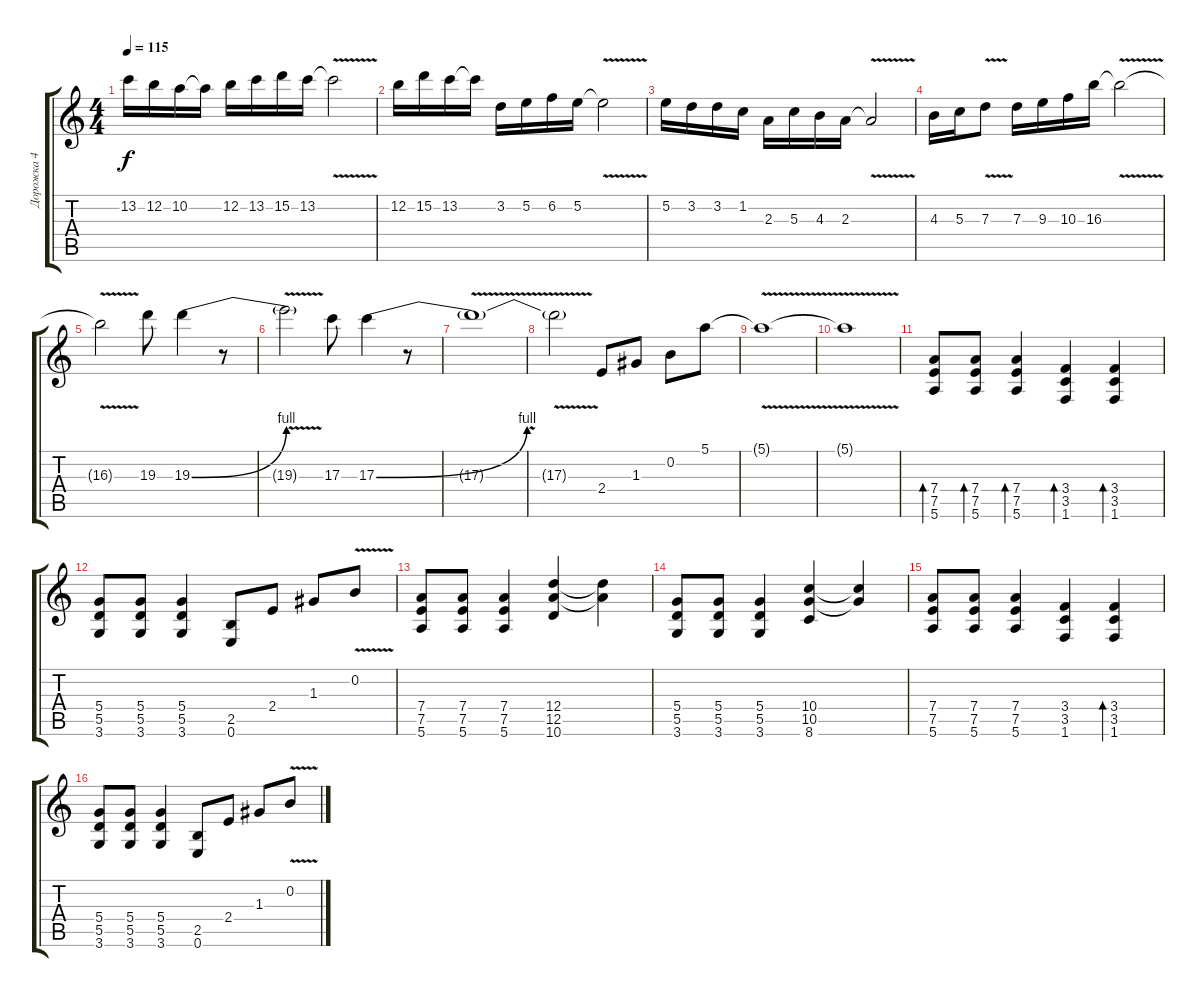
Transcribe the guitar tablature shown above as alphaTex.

\track ("Дорожка 4" "Дорожка 4") {instrument distortionguitar}
\staff {score tabs}
\tuning (E4 B3 G3 D3 A2 E2) {hide}
\ts (4 4)
\tempo 115
\clef g2
\ks c
13.2.16{dy f} 12.2.16 10.2.16 10.2{t}.16 12.2.16 13.2.16 15.2.16 13.2.16 13.2{v t}.2 |
12.2.16 15.2.16 13.2.16 13.2{t}.16 3.2.16 5.2.16 6.2.16 5.2.16 5.2{v t}.2 |
5.2.16 3.2.16 3.2.16 1.2.16 2.3.16 5.3.16 4.3.16 2.3.16 2.3{v t}.2 |
4.3.16 5.3.16 7.3{v}.8 7.3.16 9.3.16 10.3.16 16.3.16 16.3{v t}.2 |
16.3{t}.2 19.3.8 19.3{be (bend 0 0 60 4)}.4 r.8 |
19.3{v t}.2 17.3.8 17.3{be (bend 0 0 60 4)}.4 r.8 |
17.3{v t}.1 |
17.3{t}.2 2.4.8 1.3.8 0.2.8 5.1.8 |
5.1{v t}.1 |
5.1{v t}.1 |
(7.4 7.5 5.6).8{bd 240} (7.4 7.5 5.6).8{bd 240} (7.4 7.5 5.6).4{bd 240} (3.4 3.5 1.6).4{bd 480} (3.4 3.5 1.6).4{bd 60} |
(5.4 5.5 3.6).8 (5.4 5.5 3.6).8 (5.4 5.5 3.6).4 (2.5 0.6).8 2.4.8 1.3.8 0.2{v}.8 |
(7.4 7.5 5.6).8 (7.4 7.5 5.6).8 (7.4 7.5 5.6).4 (12.4 12.5 10.6).4 (12.4{t} 12.5{t}).4 |
(5.4 5.5 3.6).8 (5.4 5.5 3.6).8 (5.4 5.5 3.6).4 (10.4 10.5 8.6).4 (10.4{t} 10.5{t}).4 |
(7.4 7.5 5.6).8 (7.4 7.5 5.6).8 (7.4 7.5 5.6).4 (3.4 3.5 1.6).4 (3.4 3.5 1.6).4{bd 60} |
(5.4 5.5 3.6).8 (5.4 5.5 3.6).8 (5.4 5.5 3.6).4 (2.5 0.6).8 2.4.8 1.3.8 0.2{v}.8
